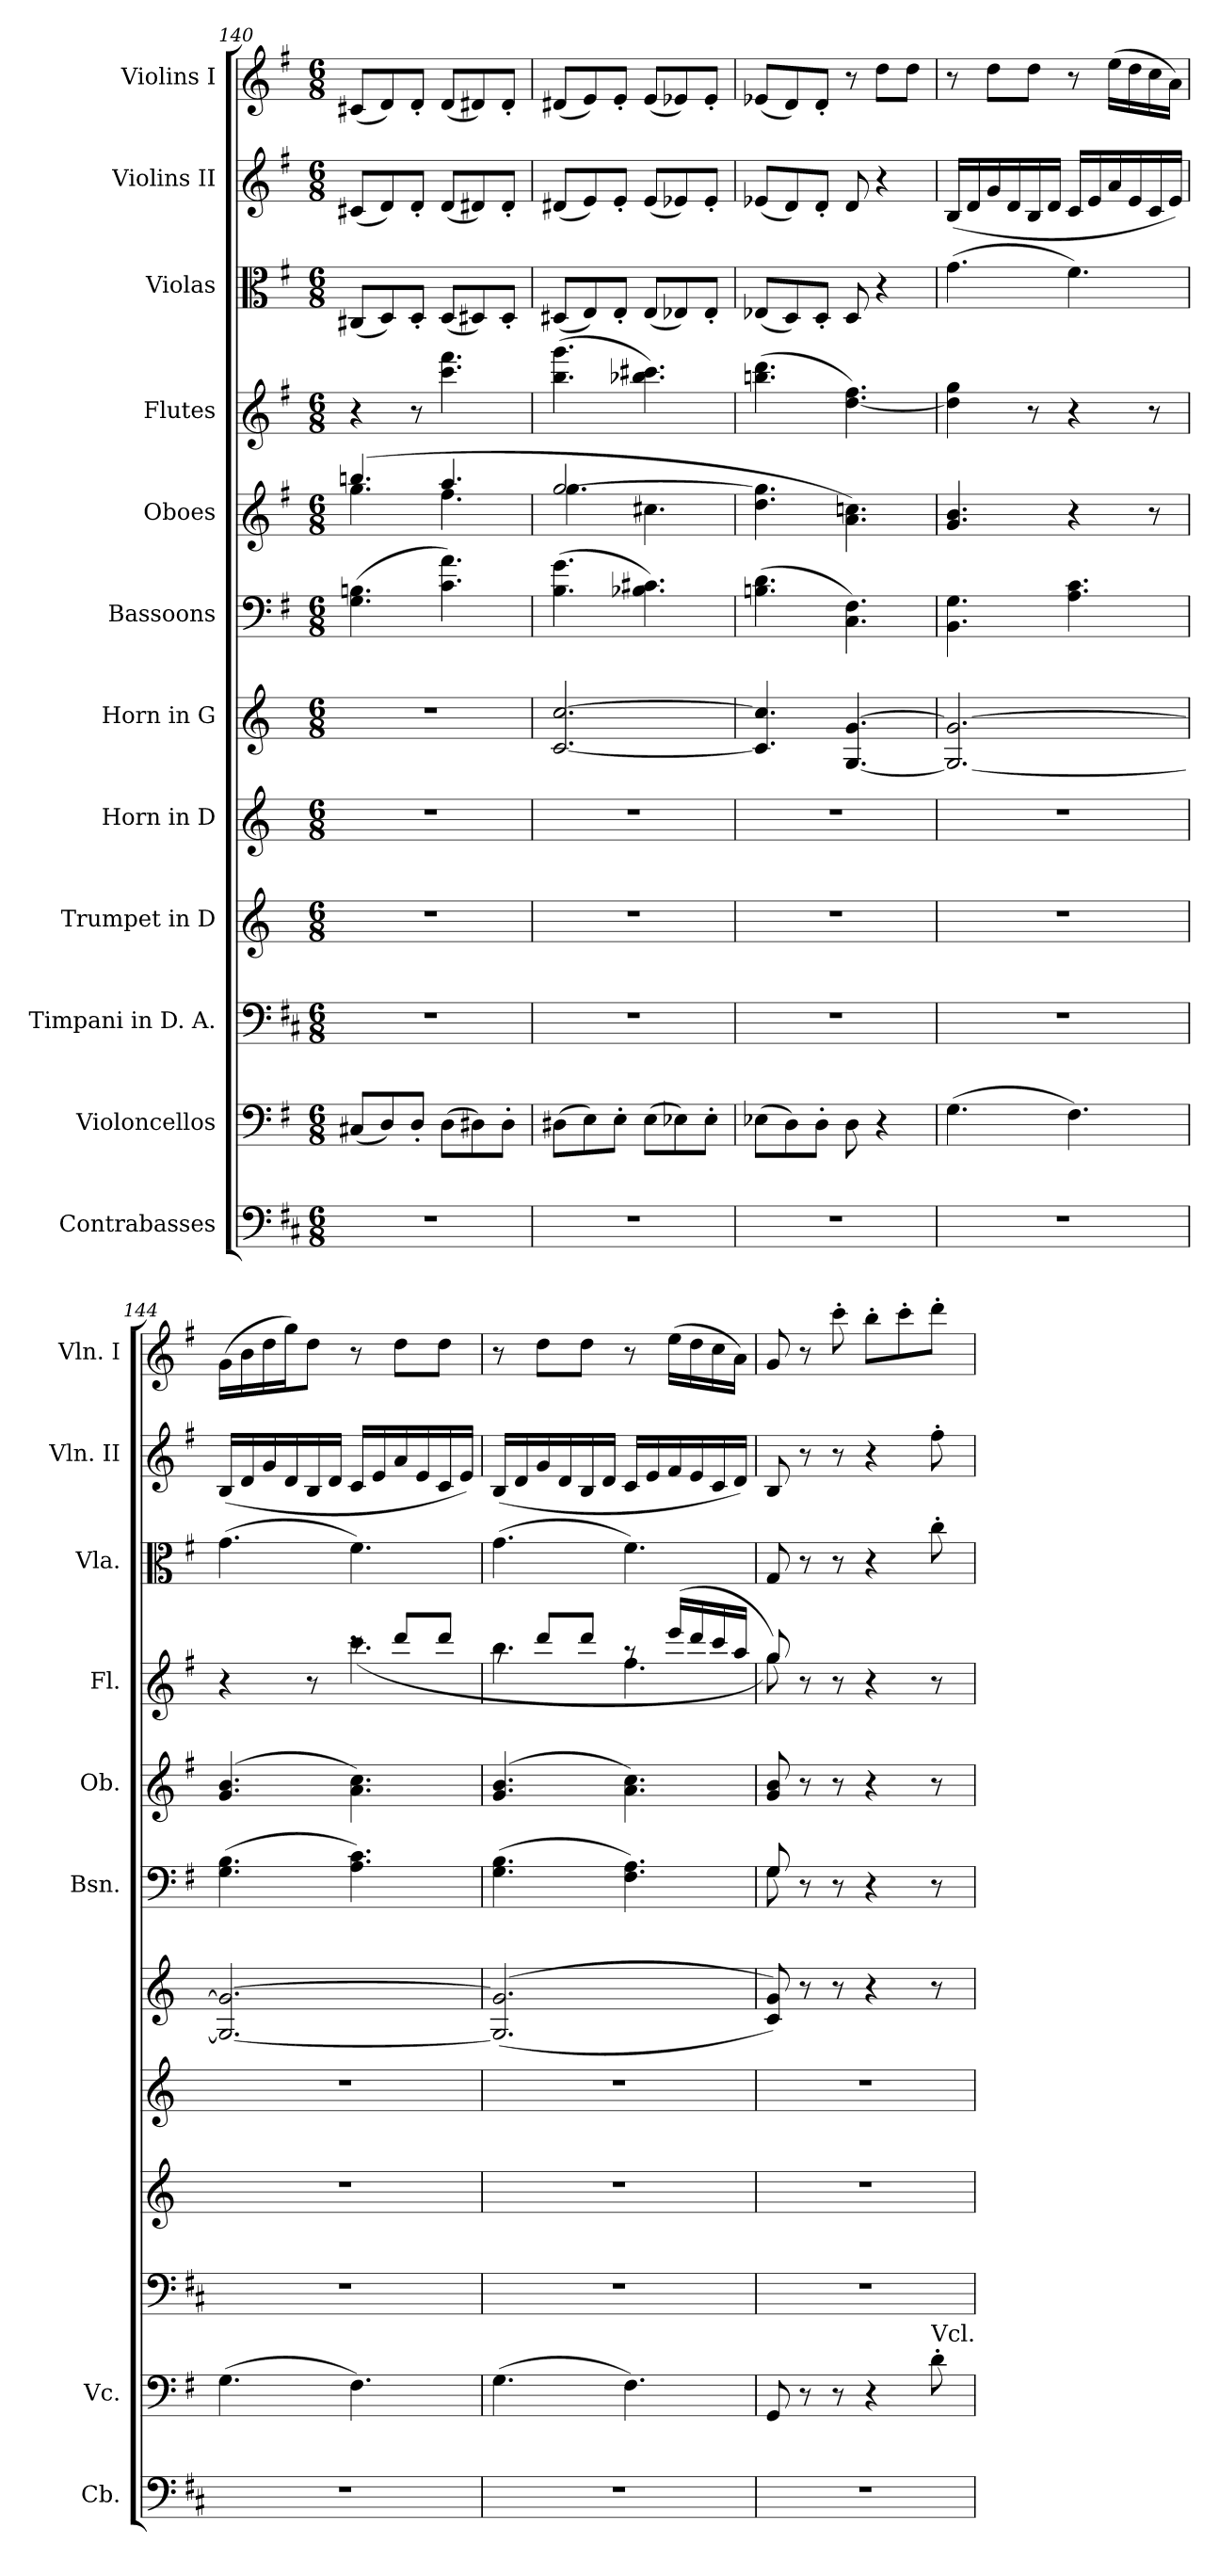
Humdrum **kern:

**kern	**kern	**kern	**kern	**kern	**kern	**kern	**kern	**kern	**kern	**kern	**kern
*part12	*part11	*part10	*part9	*part8	*part7	*part6	*part5	*part4	*part3	*part2	*part1
*staff12	*staff11	*staff10	*staff9	*staff8	*staff7	*staff6	*staff5	*staff4	*staff3	*staff2	*staff1
*I"Contrabasses	*I"Violoncellos	*I"Timpani in D. A.	*I"Trumpet in D	*I"Horn in D	*I"Horn in G	*I"Bassoons	*I"Oboes	*I"Flutes	*I"Violas	*I"Violins II	*I"Violins I
*I'Cb.	*I'Vc.	*	*	*	*	*I'Bsn.	*I'Ob.	*I'Fl.	*I'Vla.	*I'Vln. II	*I'Vln. I
*clefF4	*clefF4	*clefF4	*clefG2	*clefG2	*clefG2	*clefF4	*clefG2	*clefG2	*clefC3	*clefG2	*clefG2
*ITrd7c12	*	*	*ITrd-1c-2	*ITrd6c10	*ITrd3c5	*	*	*	*	*	*
*k[f#c#]	*k[f#]	*k[f#c#]	*k[f#c#]	*k[f#c#]	*k[f#]	*k[f#]	*k[f#]	*k[f#]	*k[f#]	*k[f#]	*k[f#]
*M6/8	*M6/8	*M6/8	*M6/8	*M6/8	*M6/8	*M6/8	*M6/8	*M6/8	*M6/8	*M6/8	*M6/8
=140	=140	=140	=140	=140	=140	=140	=140	=140	=140	=140	=140
*	*	*	*	*	*	*	*^	*	*	*	*
2.r	(<8C#X/L	2.r	2.r	2.r	2.r	(>4.G\ 4.Bn\	(>4.bbn/	4.gg\	4r	(<8C#X/L	(<8c#X/L	(<8c#X/L
.	8D/)	.	.	.	.	.	.	.	.	8D/)	8d/)	8d/)
.	8D'/J	.	.	.	.	.	.	.	8r	8D'/J	8d'/J	8d'/J
.	(>8D\L	.	.	.	.	4.c\ 4.a\)	4.aa/	4.ff#\	4.ccc\ 4.fff#\	(<8D/L	(<8d/L	(<8d/L
.	8D#X\)	.	.	.	.	.	.	.	.	8D#X/)	8d#X/)	8d#X/)
.	8D#'\J	.	.	.	.	.	.	.	.	8D#'/J	8d#'/J	8d#'/J
=141	=141	=141	=141	=141	=141	=141	=141	=141	=141	=141	=141	=141
2.r	(>8D#X\L	2.r	2.r	2.r	[2.G/ [2.g/	(>4.B\ 4.g\	[2.gg/	4.gg\	(>4.bb\ 4.ggg\	(<8D#X/L	(<8d#X/L	(<8d#X/L
.	8E\)	.	.	.	.	.	.	.	.	8E/)	8e/)	8e/)
.	8E'\J	.	.	.	.	.	.	.	.	8E'/J	8e'/J	8e'/J
.	(>8E\L	.	.	.	.	4.B-X\ 4.c#X\)	.	4.cc#X\	4.bb-X\ 4.ccc#X\)	(<8E/L	(<8e/L	(<8e/L
.	8E-X\)	.	.	.	.	.	.	.	.	8E-X/)	8e-X/)	8e-X/)
.	8E-'\J	.	.	.	.	.	.	.	.	8E-'/J	8e-'/J	8e-'/J
*	*	*	*	*	*	*	*v	*v	*	*	*	*
=142	=142	=142	=142	=142	=142	=142	=142	=142	=142	=142	=142
2.r	(>8E-X\L	2.r	2.r	2.r	4.G/] 4.g/]	(>4.Bn\ 4.d\	4.dd\ 4.gg\]	(>4.bbn\ 4.ddd\	(<8E-X/L	(<8e-X/L	(<8e-X/L
.	8D\)	.	.	.	.	.	.	.	8D/)	8d/)	8d/)
.	8D'\J	.	.	.	.	.	.	.	8D'/J	8d'/J	8d'/J
.	8D\	.	.	.	[4.D/ [4.d/	4.C\ 4.F#\)	4.a\ 4.ccn\)	[4.dd\ 4.ff#\)	8D/	8d/	8r
.	4r	.	.	.	.	.	.	.	4r	4r	8dd\L
.	.	.	.	.	.	.	.	.	.	.	8dd\J
!!LO:PB:g=z
=143	=143	=143	=143	=143	=143	=143	=143	=143	=143	=143	=143
2.r	(>4.G\	2.r	2.r	2.r	2.D/_ 2.d/_	4.BB\ 4.G\	4.g/ 4.b/	4dd\] 4gg\	(>4.g\	(<16B/LL	8r
.	.	.	.	.	.	.	.	.	.	16d/	.
.	.	.	.	.	.	.	.	.	.	16g/	8dd\L
.	.	.	.	.	.	.	.	.	.	16d/	.
.	.	.	.	.	.	.	.	8r	.	16B/	8dd\J
.	.	.	.	.	.	.	.	.	.	16d/JJ	.
.	4.F#\)	.	.	.	.	4.A\ 4.c\	4r	4r	4.f#\)	16c/LL	8r
.	.	.	.	.	.	.	.	.	.	16e/	.
.	.	.	.	.	.	.	.	.	.	16a/	(>16ee\LL
.	.	.	.	.	.	.	.	.	.	16e/	16dd\
.	.	.	.	.	.	.	8r	8r	.	16c/	16cc\
.	.	.	.	.	.	.	.	.	.	16e/JJ)	16a\JJ)
=144	=144	=144	=144	=144	=144	=144	=144	=144	=144	=144	=144
*	*	*	*	*	*	*	*	*^	*	*	*
2.r	(>4.G\	2.r	2.r	2.r	2.D/_ 2.d/_	(>4.G\ 4.B\	(>4.g/ 4.b/	4r	4.ryy	(>4.g\	(<16B/LL	(>16g\LL
.	.	.	.	.	.	.	.	.	.	.	16d/	16b\
.	.	.	.	.	.	.	.	.	.	.	16g/	16dd\
.	.	.	.	.	.	.	.	.	.	.	16d/	16gg\J)
.	.	.	.	.	.	.	.	8r	.	.	16B/	8dd\J
.	.	.	.	.	.	.	.	.	.	.	16d/JJ	.
.	4.F#\)	.	.	.	.	4.A\ 4.c\)	4.a\ 4.cc\)	8rccc	(<4.ccc\	4.f#\)	16c/LL	8r
.	.	.	.	.	.	.	.	.	.	.	16e/	.
.	.	.	.	.	.	.	.	8ddd/L	.	.	16a/	8dd\L
.	.	.	.	.	.	.	.	.	.	.	16e/	.
.	.	.	.	.	.	.	.	8ddd/J	.	.	16c/	8dd\J
.	.	.	.	.	.	.	.	.	.	.	16e/JJ)	.
=145	=145	=145	=145	=145	=145	=145	=145	=145	=145	=145	=145	=145
2.r	(>4.G\	2.r	2.r	2.r	(<(<2.D/] 2.d/]	(>4.G\ 4.B\	(>4.g/ 4.b/	8raa	4.bb\	(>4.g\	(<16B/LL	8r
.	.	.	.	.	.	.	.	.	.	.	16d/	.
.	.	.	.	.	.	.	.	8ddd/L	.	.	16g/	8dd\L
.	.	.	.	.	.	.	.	.	.	.	16d/	.
.	.	.	.	.	.	.	.	8ddd/J	.	.	16B/	8dd\J
.	.	.	.	.	.	.	.	.	.	.	16d/JJ	.
.	4.F#\)	.	.	.	.	4.F#\ 4.A\)	4.a\ 4.cc\)	8raa	4.ff#\	4.f#\)	16c/LL	8r
.	.	.	.	.	.	.	.	.	.	.	16e/	.
.	.	.	.	.	.	.	.	(>16eee/LL	.	.	16f#/	(>16ee\LL
.	.	.	.	.	.	.	.	16ddd/	.	.	16e/	16dd\
.	.	.	.	.	.	.	.	16ccc/	.	.	16c/	16cc\
.	.	.	.	.	.	.	.	16aa/JJ	.	.	16d/JJ)	16a\JJ)
!!LO:PB:g=z
=146	=146	=146	=146	=146	=146	=146	=146	=146	=146	=146	=146	=146
*	*	*	*	*	*	*^	*	*	*	*	*	*
2.r	8GG/	2.r	2.r	2.r	8G/ 8d/))	8G/	8G\	8g/ 8b/	8gg/)	8gg\)	8G/	8B/	8g/
.	8r	.	.	.	8r	8r	2ryy	8r	8r	2ryy	8r	8r	8r
.	8r	.	.	.	8r	8r	.	8r	8r	.	8r	8r	8ccc'\
.	4r	.	.	.	4r	4r	.	4r	4r	.	4r	4r	8bb'\L
.	.	.	.	.	.	.	.	.	.	.	.	.	8ccc'\
!	!LO:TX:a:t=Vcl.	!	!	!	!	!	!	!	!	!	!	!	!
.	8d'\	.	.	.	8r	8r	8ryy	8r	8r	8ryy	8cc'\	8ff#'\	8ddd'\J
*	*	*	*	*	*	*v	*v	*	*v	*v	*	*	*
=	=	=	=	=	=	=	=	=	=	=	=
*-	*-	*-	*-	*-	*-	*-	*-	*-	*-	*-	*-
